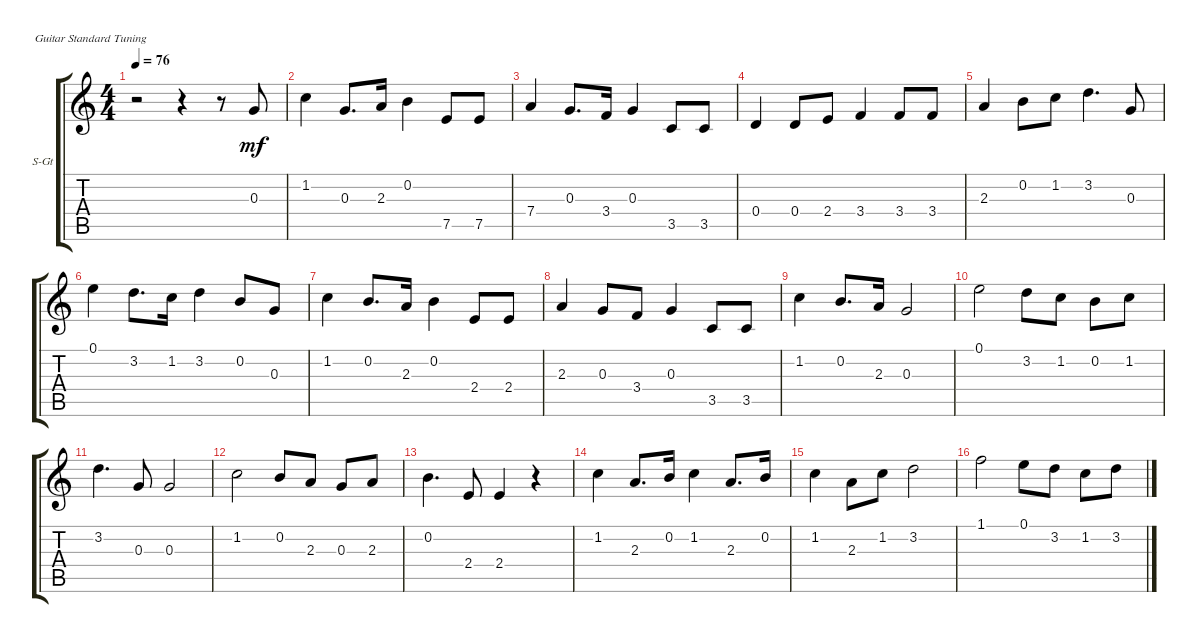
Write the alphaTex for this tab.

\defaultSystemsLayout 4
\bracketExtendMode groupsimilarinstruments
\firstSystemTrackNameOrientation horizontal
\otherSystemsTrackNameOrientation horizontal
\track ("Steel Guitar" "S-Gt") {instrument distortionguitar}
\staff {score tabs}
\tuning (E4 B3 G3 D3 A2 E2)
\ts (4 4)
\tempo 76
\clef g2
\ks c
r.2{dy mf instrument distortionguitar} r.4 r.8 0.3.8 |
1.2.4 0.3.8{d} 2.3.16 0.2.4 7.5.8 7.5.8 |
7.4.4 0.3.8{d} 3.4.16 0.3.4 3.5.8 3.5.8 |
0.4.4 0.4.8 2.4.8 3.4.4 3.4.8 3.4.8 |
2.3.4 0.2.8 1.2.8 3.2.4{d} 0.3.8 |
0.1.4 3.2.8{d} 1.2.16 3.2.4 0.2.8 0.3.8 |
1.2.4 0.2.8{d} 2.3.16 0.2.4 2.4.8 2.4.8 |
2.3.4 0.3.8 3.4.8 0.3.4 3.5.8 3.5.8 |
1.2.4 0.2.8{d} 2.3.16 0.3.2 |
0.1.2 3.2.8 1.2.8 0.2.8 1.2.8 |
3.2.4{d} 0.3.8 0.3.2 |
1.2.2 0.2.8 2.3.8 0.3.8 2.3.8 |
0.2.4{d} 2.4.8 2.4.4 r.4 |
1.2.4 2.3.8{d} 0.2.16 1.2.4 2.3.8{d} 0.2.16 |
1.2.4 2.3.8 1.2.8 3.2.2 |
1.1.2 0.1.8 3.2.8 1.2.8 3.2.8
